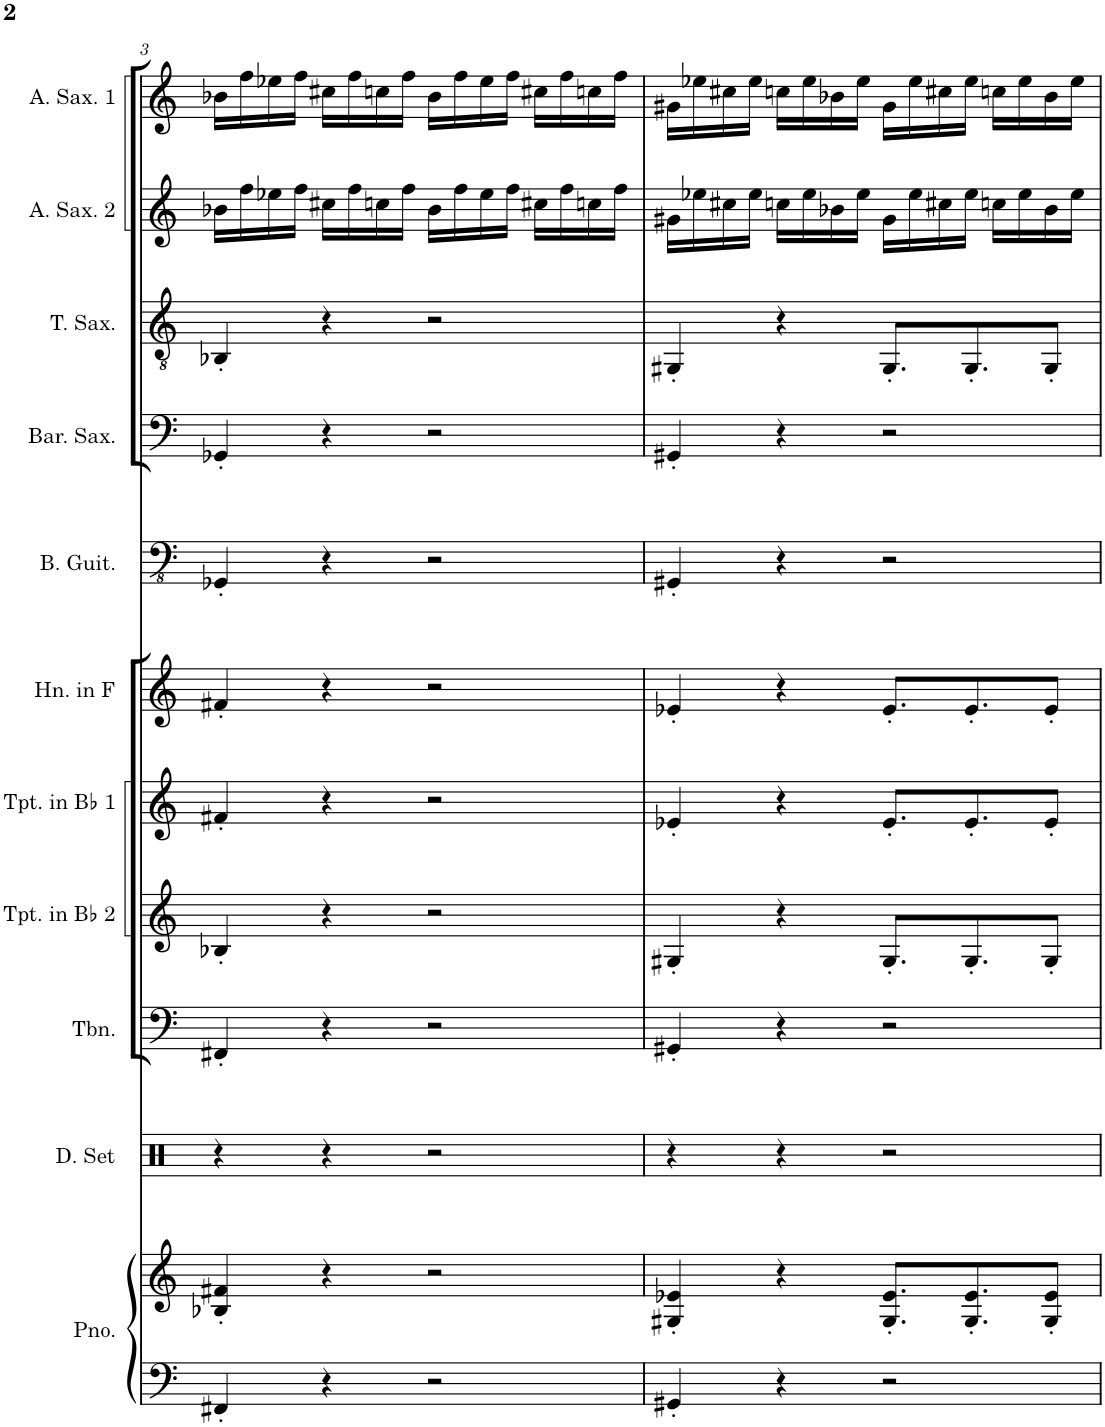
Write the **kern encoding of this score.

**kern	**kern	**kern	**kern	**kern	**kern	**kern	**kern	**kern	**kern	**kern	**kern
*part11	*part11	*part10	*part9	*part8	*part7	*part6	*part5	*part4	*part3	*part2	*part1
*staff12	*staff11	*staff10	*staff9	*staff8	*staff7	*staff6	*staff5	*staff4	*staff3	*staff2	*staff1
*I"Piano	*	*I"Drumset	*I"Trombone	*I"Trumpet in Bb 2	*I"Trumpet in Bb 1	*I"Horn in F	*I"Bass Guitar	*I"Baritone Saxophone	*I"Tenor Saxophone	*I"Alto Saxophone 2	*I"Alto Saxophone 1
*I'Pno.	*	*I'D. Set	*I'Tbn.	*I'Tpt. in Bb 2	*I'Tpt. in Bb 1	*I'Hn. in F	*I'B. Guit.	*I'Bar. Sax.	*I'T. Sax.	*I'A. Sax. 2	*I'A. Sax. 1
!!LO:PB:g=z
*clefF4	*clefG2	*clefX	*clefF4	*clefG2	*clefG2	*clefG2	*clefFv4	*clefF4	*clefGv2	*clefG2	*clefG2
*	*	*	*	*Trd1c2	*Trd1c2	*Trd4c7	*	*Trd12c21	*Trd8c14	*Trd5c9	*Trd5c9
*k[]	*k[]	*k[]	*k[]	*k[]	*k[]	*k[]	*k[]	*k[]	*k[]	*k[]	*k[]
*M4/4	*M4/4	*M4/4	*M4/4	*M4/4	*M4/4	*M4/4	*M4/4	*M4/4	*M4/4	*M4/4	*M4/4
=3	=3	=3	=3	=3	=3	=3	=3	=3	=3	=3	=3
4FF#X'/	4B-X/' 4f#X/'	4r	4FF#X'/	4B-X'/	4f#X'/	4f#X'/	4GGG-X'/	4GG-X'/	4BB-X'/	16b-X\LL	16b-X\LL
.	.	.	.	.	.	.	.	.	.	16ff\	16ff\
.	.	.	.	.	.	.	.	.	.	16ee-X\	16ee-X\
.	.	.	.	.	.	.	.	.	.	16ff\JJ	16ff\JJ
4r	4r	4r	4r	4r	4r	4r	4r	4r	4r	16cc#X\LL	16cc#X\LL
.	.	.	.	.	.	.	.	.	.	16ff\	16ff\
.	.	.	.	.	.	.	.	.	.	16ccn\	16ccn\
.	.	.	.	.	.	.	.	.	.	16ff\JJ	16ff\JJ
2r	2r	2r	2r	2r	2r	2r	2r	2r	2r	16b-\LL	16b-\LL
.	.	.	.	.	.	.	.	.	.	16ff\	16ff\
.	.	.	.	.	.	.	.	.	.	16ee-\	16ee-\
.	.	.	.	.	.	.	.	.	.	16ff\JJ	16ff\JJ
.	.	.	.	.	.	.	.	.	.	16cc#X\LL	16cc#X\LL
.	.	.	.	.	.	.	.	.	.	16ff\	16ff\
.	.	.	.	.	.	.	.	.	.	16ccn\	16ccn\
.	.	.	.	.	.	.	.	.	.	16ff\JJ	16ff\JJ
=4	=4	=4	=4	=4	=4	=4	=4	=4	=4	=4	=4
4GG#X'/	4G#X/' 4e-X/'	4r	4GG#X'/	4G#X'/	4e-X'/	4e-X'/	4GGG#X'/	4GG#X'/	4GG#X'/	16g#X\LL	16g#X\LL
.	.	.	.	.	.	.	.	.	.	16ee-X\	16ee-X\
.	.	.	.	.	.	.	.	.	.	16cc#X\	16cc#X\
.	.	.	.	.	.	.	.	.	.	16ee-\JJ	16ee-\JJ
4r	4r	4r	4r	4r	4r	4r	4r	4r	4r	16ccn\LL	16ccn\LL
.	.	.	.	.	.	.	.	.	.	16ee-\	16ee-\
.	.	.	.	.	.	.	.	.	.	16b-X\	16b-X\
.	.	.	.	.	.	.	.	.	.	16ee-\JJ	16ee-\JJ
2r	8.G#/' 8.e-/'L	2r	2r	8.G#'/L	8.e-'/L	8.e-'/L	2r	2r	8.GG#'/L	16g#\LL	16g#\LL
.	.	.	.	.	.	.	.	.	.	16ee-\	16ee-\
.	.	.	.	.	.	.	.	.	.	16cc#X\	16cc#X\
.	8.G#/' 8.e-/'	.	.	8.G#'/	8.e-'/	8.e-'/	.	.	8.GG#'/	16ee-\JJ	16ee-\JJ
.	.	.	.	.	.	.	.	.	.	16ccn\LL	16ccn\LL
.	.	.	.	.	.	.	.	.	.	16ee-\	16ee-\
.	8G#/' 8e-/'J	.	.	8G#'/J	8e-'/J	8e-'/J	.	.	8GG#'/J	16b-\	16b-\
.	.	.	.	.	.	.	.	.	.	16ee-\JJ	16ee-\JJ
=	=	=	=	=	=	=	=	=	=	=	=
*-	*-	*-	*-	*-	*-	*-	*-	*-	*-	*-	*-
